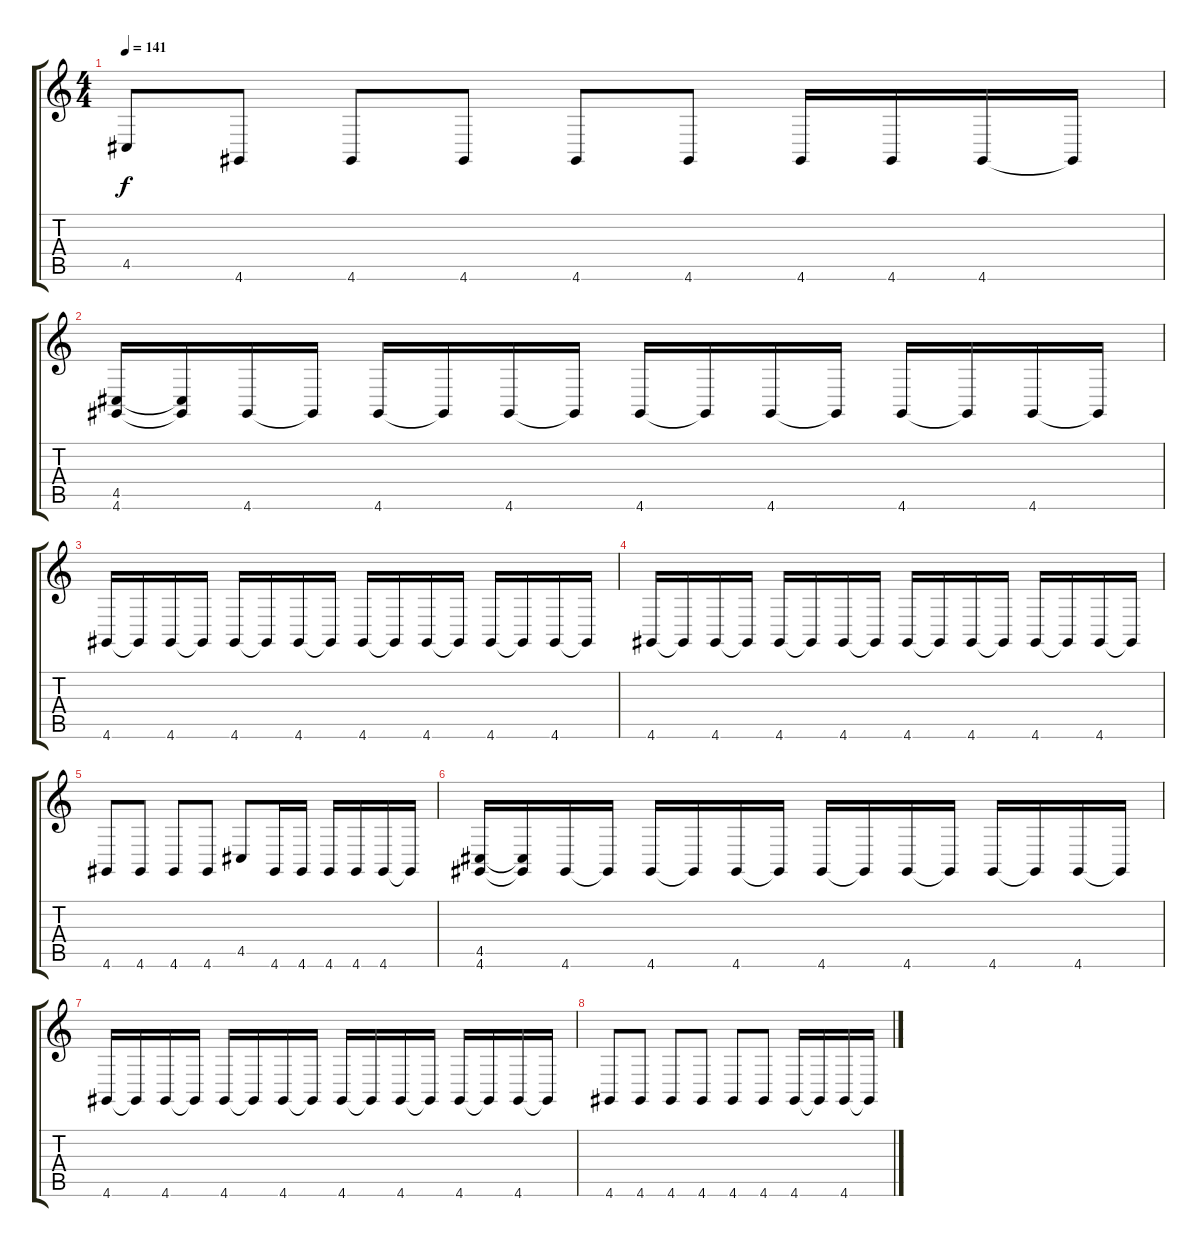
\track "" {instrument acousticgrandpiano}
\staff {score tabs}
\tuning (E4 B3 G3 D3 A2 E2) {hide}
\ts (4 4)
\tempo 141
\clef g2
\ks c
4.5.8{dy f} 4.6.8 4.6.8 4.6.8 4.6.8 4.6.8 4.6.16 4.6.16 4.6.16 4.6{t}.16 |
(4.5 4.6).16 (4.5{t} 4.6{t}).16 4.6.16 4.6{t}.16 4.6.16 4.6{t}.16 4.6.16 4.6{t}.16 4.6.16 4.6{t}.16 4.6.16 4.6{t}.16 4.6.16 4.6{t}.16 4.6.16 4.6{t}.16 |
4.6.16 4.6{t}.16 4.6.16 4.6{t}.16 4.6.16 4.6{t}.16 4.6.16 4.6{t}.16 4.6.16 4.6{t}.16 4.6.16 4.6{t}.16 4.6.16 4.6{t}.16 4.6.16 4.6{t}.16 |
4.6.16 4.6{t}.16 4.6.16 4.6{t}.16 4.6.16 4.6{t}.16 4.6.16 4.6{t}.16 4.6.16 4.6{t}.16 4.6.16 4.6{t}.16 4.6.16 4.6{t}.16 4.6.16 4.6{t}.16 |
4.6.8 4.6.8 4.6.8 4.6.8 4.5.8 4.6.16 4.6.16 4.6.16 4.6.16 4.6.16 4.6{t}.16 |
(4.5 4.6).16 (4.5{t} 4.6{t}).16 4.6.16 4.6{t}.16 4.6.16 4.6{t}.16 4.6.16 4.6{t}.16 4.6.16 4.6{t}.16 4.6.16 4.6{t}.16 4.6.16 4.6{t}.16 4.6.16 4.6{t}.16 |
4.6.16 4.6{t}.16 4.6.16 4.6{t}.16 4.6.16 4.6{t}.16 4.6.16 4.6{t}.16 4.6.16 4.6{t}.16 4.6.16 4.6{t}.16 4.6.16 4.6{t}.16 4.6.16 4.6{t}.16 |
4.6.8 4.6.8 4.6.8 4.6.8 4.6.8 4.6.8 4.6.16 4.6{t}.16 4.6.16 4.6{t}.16
